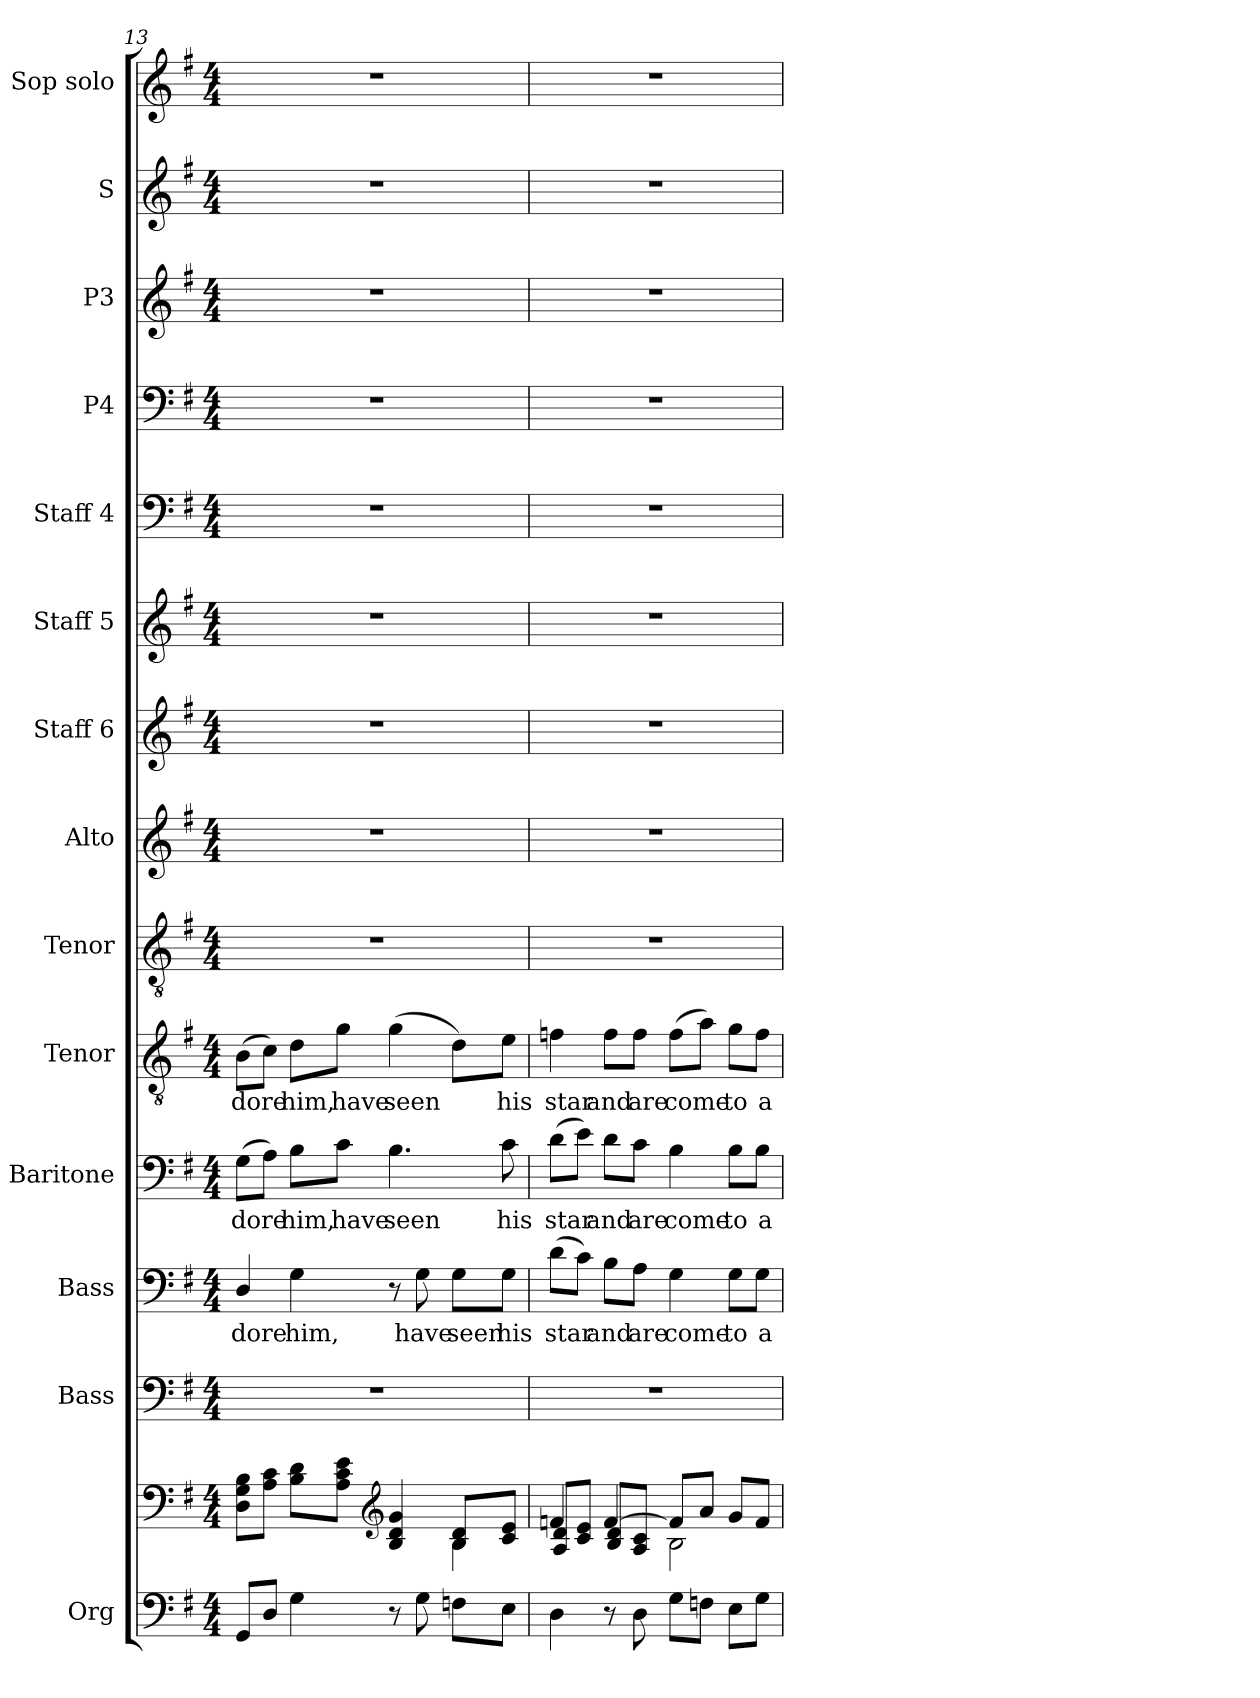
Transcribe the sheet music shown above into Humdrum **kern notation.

**kern	**kern	**kern	**kern	**text	**kern	**text	**kern	**text	**kern	**kern	**kern	**kern	**kern	**kern	**kern	**kern	**kern
*part14	*part14	*part13	*part12	*part12	*part11	*part11	*part10	*part10	*part9	*part8	*part7	*part6	*part5	*part4	*part3	*part2	*part1
*staff15	*staff14	*staff13	*staff12	*staff12	*staff11	*staff11	*staff10	*staff10	*staff9	*staff8	*staff7	*staff6	*staff5	*staff4	*staff3	*staff2	*staff1
*I"Org	*	*I"Bass	*I"Bass	*	*I"Baritone	*	*I"Tenor	*	*I"Tenor	*I"Alto	*I"Staff 6	*I"Staff 5	*I"Staff 4	*I"P4	*I"P3	*I"S	*I"Sop solo
*I'Org.	*	*I'B.	*I'B.	*	*I'Bar.	*	*I'T.	*	*I'T.	*I'A.	*I'Sta. 6	*I'Sta. 5	*I'Sta. 4	*	*	*	*I'S.
*clefF4	*clefF4	*clefF4	*clefF4	*	*clefF4	*	*clefGv2	*	*clefGv2	*clefG2	*clefG2	*clefG2	*clefF4	*clefF4	*clefG2	*clefG2	*clefG2
*	*	*	*	*	*	*	*ITrd7c12	*	*ITrd7c12	*	*	*	*	*	*	*	*
*k[f#]	*k[f#]	*k[f#]	*k[f#]	*	*k[f#]	*	*k[f#]	*	*k[f#]	*k[f#]	*k[f#]	*k[f#]	*k[f#]	*k[f#]	*k[f#]	*k[f#]	*k[f#]
*G:	*G:	*G:	*G:	*	*G:	*	*G:	*	*G:	*G:	*G:	*G:	*G:	*G:	*G:	*G:	*G:
*M4/4	*M4/4	*M4/4	*M4/4	*	*M4/4	*	*M4/4	*	*M4/4	*M4/4	*M4/4	*M4/4	*M4/4	*M4/4	*M4/4	*M4/4	*M4/4
=13	=13	=13	=13	=13	=13	=13	=13	=13	=13	=13	=13	=13	=13	=13	=13	=13	=13
*	*^	*	*	*	*	*	*	*	*	*	*	*	*	*	*	*	*
!	!	!	!	!	!LO:LY:b:color=#000000	!	!	!	!	!	!	!	!	!	!	!	!	!
!	!	!	!	!	!	!	!LO:LY:b:color=#000000	!	!	!	!	!	!	!	!	!	!	!
!	!	!	!	!	!	!	!	!	!LO:LY:b:color=#000000	!	!	!	!	!	!	!	!	!
8GGi/L	8Di\ 8Gi\ 8Bi\L	2.ryy	1r	4Di/	-dore	(8Gi\L	-dore	(8BBi\L	-dore	1r	1r	1r	1r	1r	1r	1r	1r	1r
8Di/J	8Ai\ 8ci\J	.	.	.	.	8Ai\J)	.	8Ci\J)	.	.	.	.	.	.	.	.	.	.
!	!	!	!	!	!LO:LY:b:color=#000000	!	!	!	!	!	!	!	!	!	!	!	!	!
!	!	!	!	!	!	!	!LO:LY:b:color=#000000	!	!	!	!	!	!	!	!	!	!	!
!	!	!	!	!	!	!	!	!	!LO:LY:b:color=#000000	!	!	!	!	!	!	!	!	!
4Gi\	8Bi\ 8di\L	.	.	4Gi\	him,	8Bi\L	him,	8Di\L	him,	.	.	.	.	.	.	.	.	.
!	!	!	!	!	!	!	!LO:LY:b:color=#000000	!	!	!	!	!	!	!	!	!	!	!
!	!	!	!	!	!	!	!	!	!LO:LY:b:color=#000000	!	!	!	!	!	!	!	!	!
.	8Ai\ 8ci\ 8ei\J	.	.	.	.	8ci\J	have	8Gi\J	have	.	.	.	.	.	.	.	.	.
*	*clefG2	*	*	*	*	*	*	*	*	*	*	*	*	*	*	*	*	*
!	!	!	!	!	!	!	!LO:LY:b:color=#000000	!	!	!	!	!	!	!	!	!	!	!
!	!	!	!	!	!	!	!	!	!LO:LY:b:color=#000000	!	!	!	!	!	!	!	!	!
8r	4Bi/ 4di 4gi	.	.	8r	.	4.Bi\	seen	(4Gi\	seen	.	.	.	.	.	.	.	.	.
!	!	!	!	!	!LO:LY:b:color=#000000	!	!	!	!	!	!	!	!	!	!	!	!	!
8Gi\	.	.	.	8Gi\	have	.	.	.	.	.	.	.	.	.	.	.	.	.
!	!	!	!	!	!LO:LY:b:color=#000000	!	!	!	!	!	!	!	!	!	!	!	!	!
8Fni\L	8Bi/ 8di/L	4Bi\	.	8Gi\L	seen	.	.	8Di\L)	.	.	.	.	.	.	.	.	.	.
!	!	!	!	!	!LO:LY:b:color=#000000	!	!	!	!	!	!	!	!	!	!	!	!	!
!	!	!	!	!	!	!	!LO:LY:b:color=#000000	!	!	!	!	!	!	!	!	!	!	!
!	!	!	!	!	!	!	!	!	!LO:LY:b:color=#000000	!	!	!	!	!	!	!	!	!
8Ei\J	8ci/ 8ei/J	.	.	8Gi\J	his	8ci\	his	8Ei\J	his	.	.	.	.	.	.	.	.	.
=14	=14	=14	=14	=14	=14	=14	=14	=14	=14	=14	=14	=14	=14	=14	=14	=14	=14	=14
!	!	!	!	!	!LO:LY:b:color=#000000	!	!	!	!	!	!	!	!	!	!	!	!	!
!	!	!	!	!	!	!	!LO:LY:b:color=#000000	!	!	!	!	!	!	!	!	!	!	!
!	!	!	!	!	!	!	!	!	!LO:LY:b:color=#000000	!	!	!	!	!	!	!	!	!
4Di\	4fni/	8Ai/ 8di/L	1r	(8di\L	star	(8di\L	star	4Fni\	star	1r	1r	1r	1r	1r	1r	1r	1r	1r
.	.	8ci/ 8ei/J	.	8ci\J)	.	8ei\J)	.	.	.	.	.	.	.	.	.	.	.	.
!	!	!	!	!	!LO:LY:b:color=#000000	!	!	!	!	!	!	!	!	!	!	!	!	!
!	!	!	!	!	!	!	!LO:LY:b:color=#000000	!	!	!	!	!	!	!	!	!	!	!
!	!	!	!	!	!	!	!	!	!LO:LY:b:color=#000000	!	!	!	!	!	!	!	!	!
8r	[4fi/	8Bi/ 8di/L	.	8Bi\L	and	8di\L	and	8Fi\L	and	.	.	.	.	.	.	.	.	.
!	!	!	!	!	!LO:LY:b:color=#000000	!	!	!	!	!	!	!	!	!	!	!	!	!
!	!	!	!	!	!	!	!LO:LY:b:color=#000000	!	!	!	!	!	!	!	!	!	!	!
!	!	!	!	!	!	!	!	!	!LO:LY:b:color=#000000	!	!	!	!	!	!	!	!	!
8Di\	.	8Ai/ 8ci/J	.	8Ai\J	are	8ci\J	are	8Fi\J	are	.	.	.	.	.	.	.	.	.
!	!	!	!	!	!LO:LY:b:color=#000000	!	!	!	!	!	!	!	!	!	!	!	!	!
!	!	!	!	!	!	!	!LO:LY:b:color=#000000	!	!	!	!	!	!	!	!	!	!	!
!	!	!	!	!	!	!	!	!	!LO:LY:b:color=#000000	!	!	!	!	!	!	!	!	!
8Gi\L	8fi/L]	2Bi\	.	4Gi\	come	4Bi\	come	(8Fi\L	come	.	.	.	.	.	.	.	.	.
8Fni\J	8ai/J	.	.	.	.	.	.	8Ai\J)	.	.	.	.	.	.	.	.	.	.
!	!	!	!	!	!LO:LY:b:color=#000000	!	!	!	!	!	!	!	!	!	!	!	!	!
!	!	!	!	!	!	!	!LO:LY:b:color=#000000	!	!	!	!	!	!	!	!	!	!	!
!	!	!	!	!	!	!	!	!	!LO:LY:b:color=#000000	!	!	!	!	!	!	!	!	!
8Ei\L	8gi/L	.	.	8Gi\L	to	8Bi\L	to	8Gi\L	to	.	.	.	.	.	.	.	.	.
!	!	!	!	!	!LO:LY:b:color=#000000	!	!	!	!	!	!	!	!	!	!	!	!	!
!	!	!	!	!	!	!	!LO:LY:b:color=#000000	!	!	!	!	!	!	!	!	!	!	!
!	!	!	!	!	!	!	!	!	!LO:LY:b:color=#000000	!	!	!	!	!	!	!	!	!
8Gi\J	8fi/J	.	.	8Gi\J	a-	8Bi\J	a-	8Fi\J	a-	.	.	.	.	.	.	.	.	.
*	*v	*v	*	*	*	*	*	*	*	*	*	*	*	*	*	*	*	*
=	=	=	=	=	=	=	=	=	=	=	=	=	=	=	=	=	=
*-	*-	*-	*-	*-	*-	*-	*-	*-	*-	*-	*-	*-	*-	*-	*-	*-	*-
